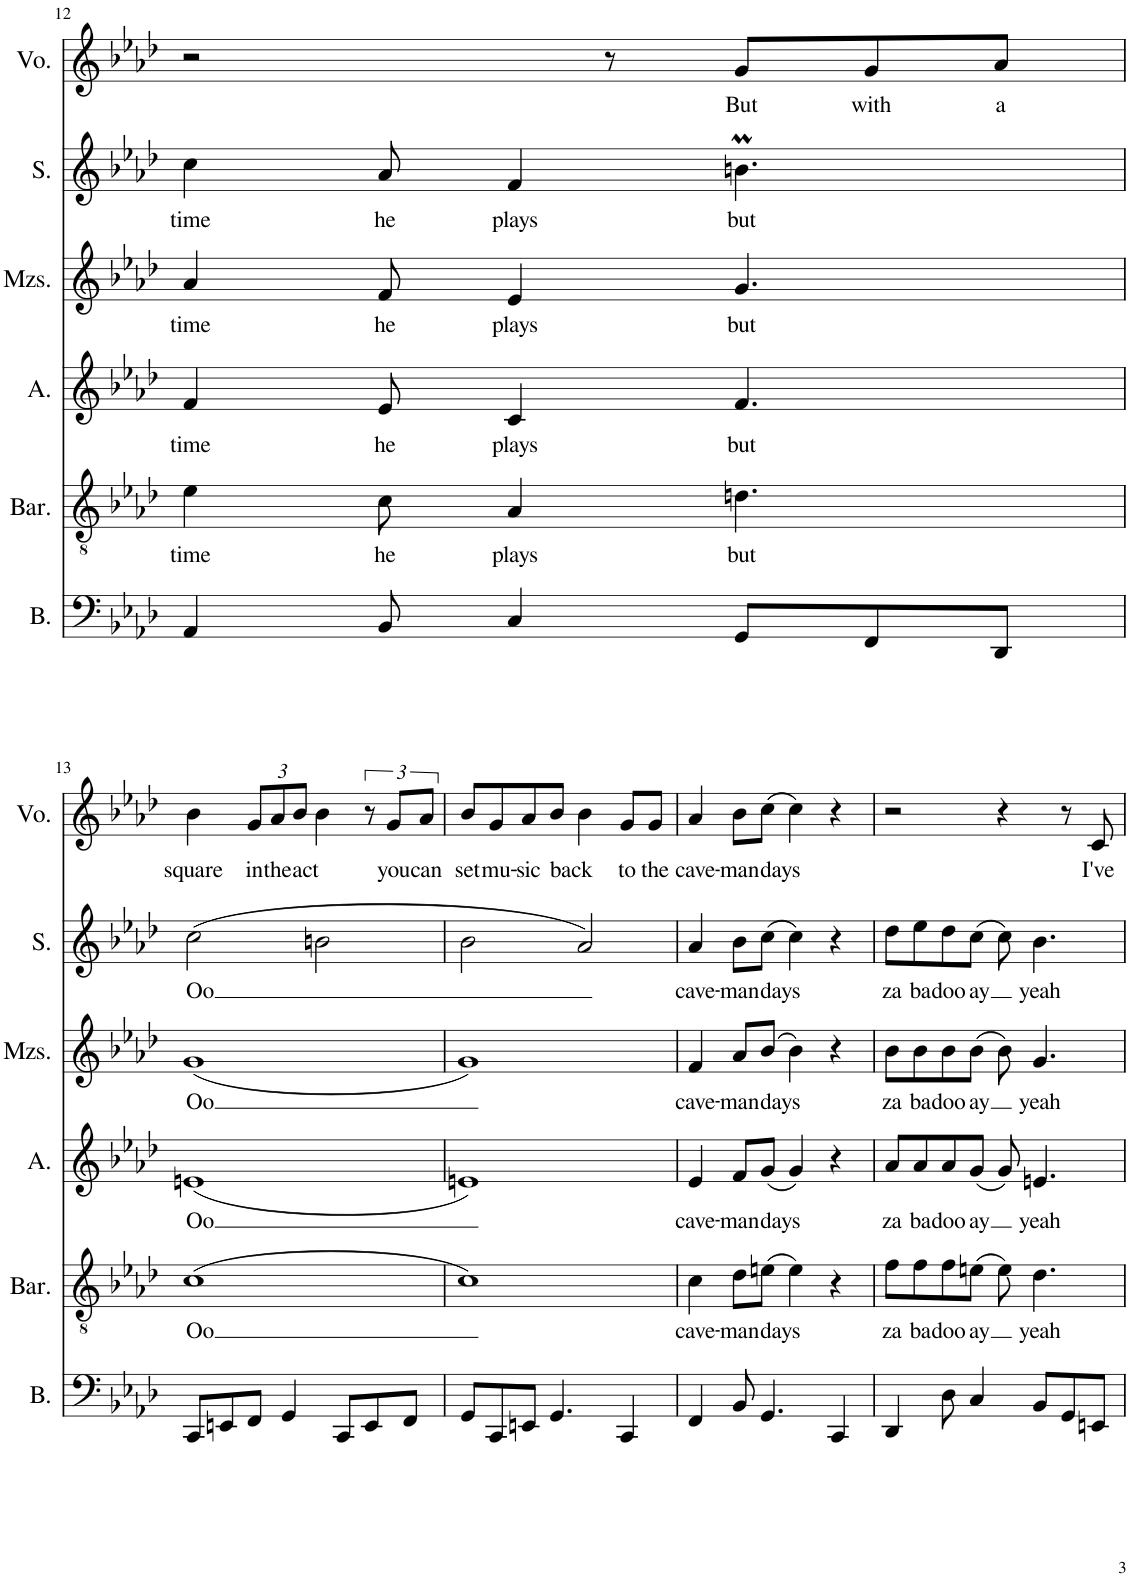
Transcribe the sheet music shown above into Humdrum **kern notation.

**kern	**kern	**text	**kern	**text	**kern	**text	**kern	**text	**kern	**text
*part6	*part5	*part5	*part4	*part4	*part3	*part3	*part2	*part2	*part1	*part1
*staff6	*staff5	*staff5	*staff4	*staff4	*staff3	*staff3	*staff2	*staff2	*staff1	*staff1
*I"Bass	*I"Baritone	*	*I"Alto	*	*I"Mezzo-soprano	*	*I"Soprano	*	*I"Voice	*
*I'B.	*I'Bar.	*	*I'A.	*	*I'Mzs.	*	*I'S.	*	*I'Vo.	*
!!LO:PB:g=z
*clefF4	*clefGv2	*	*clefG2	*	*clefG2	*	*clefG2	*	*clefG2	*
*k[b-e-a-d-]	*k[b-e-a-d-]	*	*k[b-e-a-d-]	*	*k[b-e-a-d-]	*	*k[b-e-a-d-]	*	*k[b-e-a-d-]	*
*M4/4	*M4/4	*	*M4/4	*	*M4/4	*	*M4/4	*	*M4/4	*
=12	=12	=12	=12	=12	=12	=12	=12	=12	=12	=12
!	!	!LO:LY:b	!	!LO:LY:b	!	!LO:LY:b	!	!LO:LY:b	!	!
4AA-/	4e-\	time	4f/	time	4a-/	time	4cc\	time	2r	.
!	!	!LO:LY:b	!	!LO:LY:b	!	!LO:LY:b	!	!LO:LY:b	!	!
8BB-/	8c\	he	8e-/	he	8f/	he	8a-/	he	.	.
!	!	!LO:LY:b	!	!LO:LY:b	!	!LO:LY:b	!	!LO:LY:b	!	!
4C/	4A-/	plays	4c/	plays	4e-/	plays	4f/	plays	.	.
.	.	.	.	.	.	.	.	.	8r	.
!	!	!LO:LY:b	!	!LO:LY:b	!	!LO:LY:b	!	!LO:LY:b	!	!LO:LY:b
8GG/L	4.dn\	but	4.f/	but	4.g/	but	4.bnm\	but	8g/L	But
!	!	!	!	!	!	!	!	!	!	!LO:LY:b
8FF/	.	.	.	.	.	.	.	.	8g/	with
!	!	!	!	!	!	!	!	!	!	!LO:LY:b
8DD-/J	.	.	.	.	.	.	.	.	8a-/J	a
!!LO:LB:g=z
=13	=13	=13	=13	=13	=13	=13	=13	=13	=13	=13
!	!	!LO:LY:b	!	!LO:LY:b	!	!LO:LY:b	!	!LO:LY:b	!	!LO:LY:b
8CC/L	(1c	Oo	(1en	Oo	(1g	Oo	(2cc\	Oo	4b-\	square
8EEn/	.	.	.	.	.	.	.	.	.	.
*	*	*	*	*	*	*	*	*	*Xbrackettup	*
!	!	!	!	!	!	!	!	!	!	!LO:LY:b
8FF/J	.	.	.	.	.	.	.	.	12g/L	in
!	!	!	!	!	!	!	!	!	!	!LO:LY:b
.	.	.	.	.	.	.	.	.	12a-/	the
4GG/	.	.	.	.	.	.	.	.	.	.
!	!	!	!	!	!	!	!	!	!	!LO:LY:b
.	.	.	.	.	.	.	.	.	12b-/J	act
.	.	.	.	.	.	.	2bn\	.	4b-\	.
8CC/L	.	.	.	.	.	.	.	.	.	.
*	*	*	*	*	*	*	*	*	*brackettup	*
8EE/	.	.	.	.	.	.	.	.	12r	.
!	!	!	!	!	!	!	!	!	!	!LO:LY:b
.	.	.	.	.	.	.	.	.	12g/L	you
8FF/J	.	.	.	.	.	.	.	.	.	.
!	!	!	!	!	!	!	!	!	!	!LO:LY:b
.	.	.	.	.	.	.	.	.	12a-/J	can
=14	=14	=14	=14	=14	=14	=14	=14	=14	=14	=14
!	!	!	!	!	!	!	!	!	!	!LO:LY:b
8GG/L	1c)	.	1en)	.	1g)	.	2b-\	.	8b-/L	set
!	!	!	!	!	!	!	!	!	!	!LO:LY:b
8CC/	.	.	.	.	.	.	.	.	8g/	mu-
!	!	!	!	!	!	!	!	!	!	!LO:LY:b
8EEn/J	.	.	.	.	.	.	.	.	8a-/	-sic
!	!	!	!	!	!	!	!	!	!	!LO:LY:b
4.GG/	.	.	.	.	.	.	.	.	8b-/J	back
.	.	.	.	.	.	.	2a-/)	.	4b-\	.
!	!	!	!	!	!	!	!	!	!	!LO:LY:b
4CC/	.	.	.	.	.	.	.	.	8g/L	to
!	!	!	!	!	!	!	!	!	!	!LO:LY:b
.	.	.	.	.	.	.	.	.	8g/J	the
=15	=15	=15	=15	=15	=15	=15	=15	=15	=15	=15
!	!	!LO:LY:b	!	!LO:LY:b	!	!LO:LY:b	!	!LO:LY:b	!	!LO:LY:b
4FF/	4c\	cave-	4e-/	cave-	4f/	cave-	4a-/	cave-	4a-/	cave-
!	!	!LO:LY:b	!	!LO:LY:b	!	!LO:LY:b	!	!LO:LY:b	!	!LO:LY:b
8BB-/	8d-\L	-man	8f/L	-man	8a-/L	-man	8b-\L	-man	8b-\L	-man
!	!	!LO:LY:b	!	!LO:LY:b	!	!LO:LY:b	!	!LO:LY:b	!	!LO:LY:b
4.GG/	(8en\J	days	(8g/J	days	(8b-/J	days	(8cc\J	days	(8cc\J	days
.	4e\)	.	4g/)	.	4b-\)	.	4cc\)	.	4cc\)	.
4CC/	4r	.	4r	.	4r	.	4r	.	4r	.
=16	=16	=16	=16	=16	=16	=16	=16	=16	=16	=16
!	!	!LO:LY:b	!	!LO:LY:b	!	!LO:LY:b	!	!LO:LY:b	!	!
4DD-/	8f\L	za	8a-/L	za	8b-\L	za	8dd-\L	za	2r	.
!	!	!LO:LY:b	!	!LO:LY:b	!	!LO:LY:b	!	!LO:LY:b	!	!
.	8f\	ba	8a-/	ba	8b-\	ba	8ee-\	ba	.	.
!	!	!LO:LY:b	!	!LO:LY:b	!	!LO:LY:b	!	!LO:LY:b	!	!
8D-\	8f\	doo	8a-/	doo	8b-\	doo	8dd-\	doo	.	.
!	!	!LO:LY:b	!	!LO:LY:b	!	!LO:LY:b	!	!LO:LY:b	!	!
4C/	(8en\J	ay	(8g/J	ay	(8b-\J	ay	(8cc\J	ay	.	.
.	8e\)	.	8g/)	.	8b-\)	.	8cc\)	.	4r	.
!	!	!LO:LY:b	!	!LO:LY:b	!	!LO:LY:b	!	!LO:LY:b	!	!
8BB-/L	4.d-\	yeah	4.en/	yeah	4.g/	yeah	4.b-\	yeah	.	.
8GG/	.	.	.	.	.	.	.	.	8r	.
!	!	!	!	!	!	!	!	!	!	!LO:LY:b
8EEn/J	.	.	.	.	.	.	.	.	8c/	I've
=	=	=	=	=	=	=	=	=	=	=
*-	*-	*-	*-	*-	*-	*-	*-	*-	*-	*-
